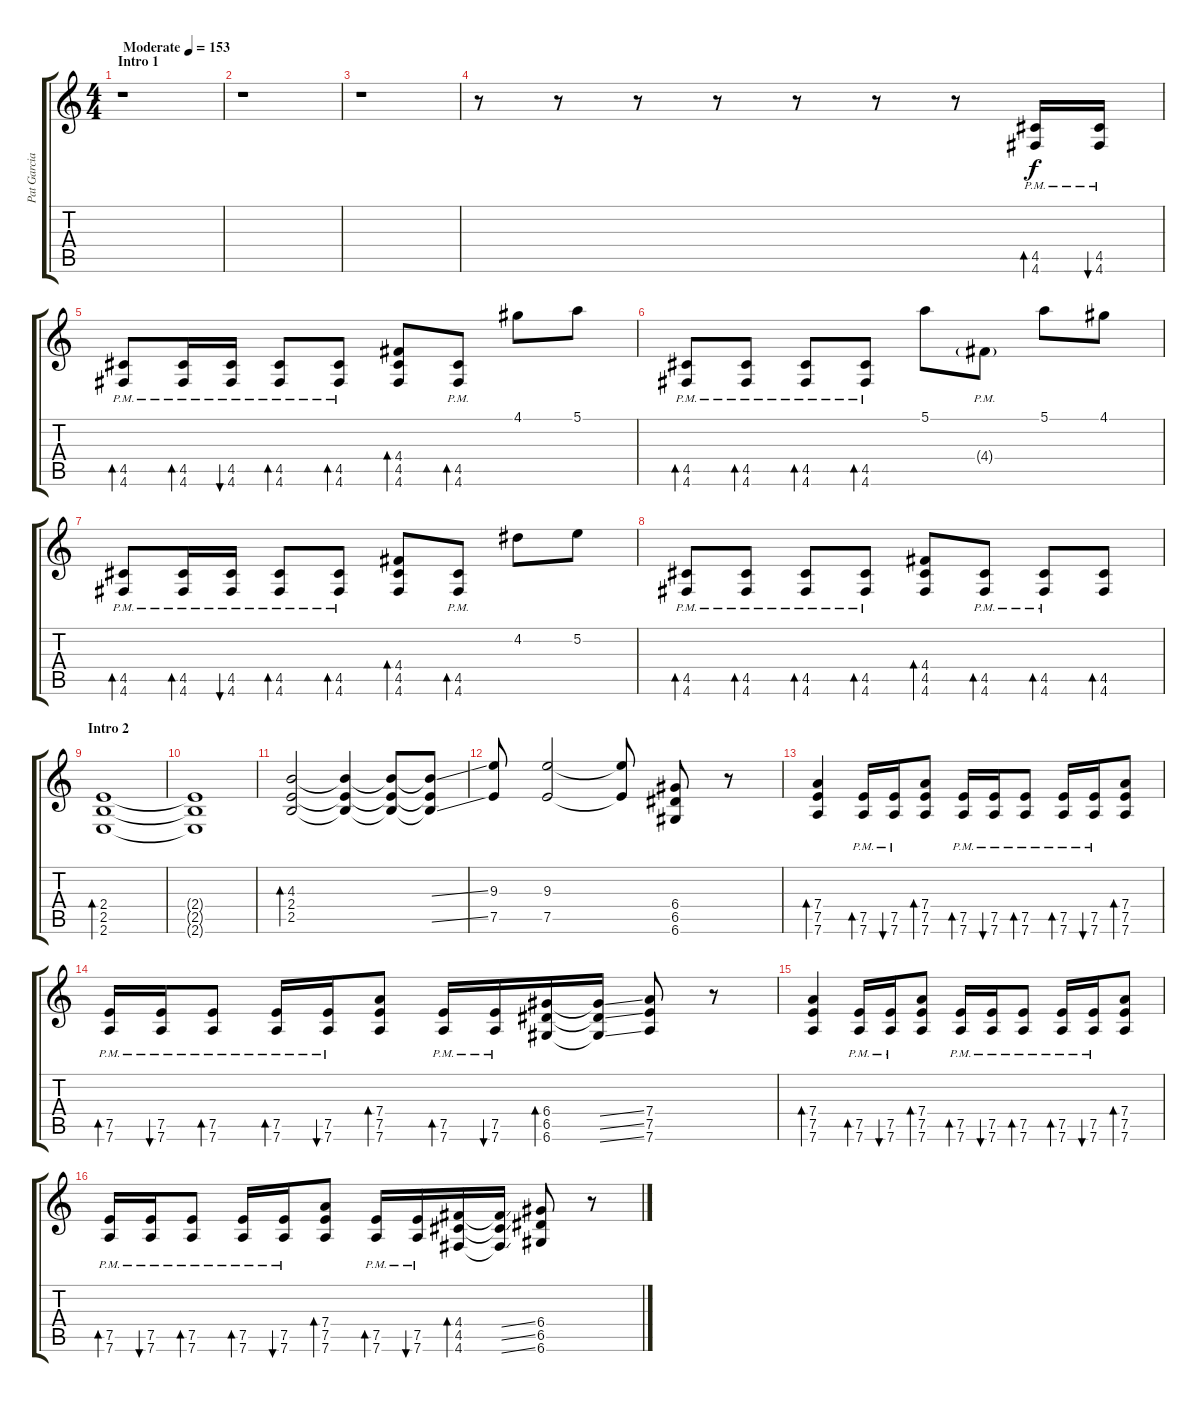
\track ("Pat Garcia" "Pat Garcia") {instrument overdrivenguitar}
\staff {score tabs}
\tuning (E4 B3 G3 D3 A2 D2) {hide}
\ts (4 4)
\section ("" "Intro 1")
\tempo (153 "Moderate")
\clef g2
\ks c
r.1{dy f instrument overdrivenguitar} |
r.1 |
r.1 |
r.8 r.8 r.8 r.8 r.8 r.8 r.8 (4.5{pm} 4.6).16{bd 120} (4.5{pm} 4.6).16{bu 120} |
(4.5{pm} 4.6).8{bd 120} (4.5{pm} 4.6).16{bd 120} (4.5{pm} 4.6).16{bu 120} (4.5{pm} 4.6).8{bd 120} (4.5{pm} 4.6).8{bd 120} (4.4 4.5 4.6).8{bd 120} (4.5{pm} 4.6).8{bd 120} 4.1.8 5.1.8 |
(4.5{pm} 4.6).8{bd 120} (4.5{pm} 4.6).8{bd 120} (4.5{pm} 4.6).8{bd 120} (4.5{pm} 4.6).8{bd 120} 5.1.8 4.4{g pm}.8 5.1.8 4.1.8 |
(4.5{pm} 4.6).8{bd 120} (4.5{pm} 4.6).16{bd 120} (4.5{pm} 4.6).16{bu 120} (4.5{pm} 4.6).8{bd 120} (4.5{pm} 4.6).8{bd 120} (4.4 4.5 4.6).8{bd 120} (4.5{pm} 4.6).8{bd 120} 4.2.8 5.2.8 |
(4.5{pm} 4.6).8{bd 120} (4.5{pm} 4.6).8{bd 120} (4.5{pm} 4.6).8{bd 120} (4.5{pm} 4.6).8{bd 120} (4.4 4.5 4.6).8{bd 120} (4.5{pm} 4.6).8{bd 120} (4.5{pm} 4.6).8{bd 120} (4.5 4.6).8{bd 120} |
\section ("" "Intro 2")
(2.4 2.5 2.6).1{bd 120} |
(2.4{t} 2.5{t} 2.6{t}).1 |
(4.3 2.4 2.5).2{bd 120} (4.3{t} 2.4{t} 2.5{t}).4 (4.3{t} 2.4{t} 2.5{t}).8 (4.3{ss t} 2.4{t} 2.5{ss t}).8 |
(9.3 7.5).8 (9.3 7.5).2 (9.3{t} 7.5{t}).8 (6.4 6.5 6.6).8 r.8 |
(7.4 7.5 7.6).4{bd 120} (7.5{pm} 7.6).16{bd 120} (7.5{pm} 7.6).16{bu 120} (7.4 7.5 7.6).8{bd 120} (7.5{pm} 7.6).16{bd 120} (7.5{pm} 7.6).16{bu 120} (7.5{pm} 7.6).8{bd 120} (7.5{pm} 7.6).16{bd 120} (7.5{pm} 7.6).16{bu 120} (7.4 7.5 7.6).8{bd 120} |
(7.5{pm} 7.6).16{bd 120} (7.5{pm} 7.6).16{bu 120} (7.5{pm} 7.6).8{bd 120} (7.5{pm} 7.6).16{bd 120} (7.5{pm} 7.6).16{bu 120} (7.4 7.5 7.6).8{bd 120} (7.5{pm} 7.6).16{bd 120} (7.5{pm} 7.6).16{bu 120} (6.4 6.5 6.6).16{bd 120} (6.4{ss t} 6.5{ss t} 6.6{ss t}).16 (7.4 7.5 7.6).8 r.8 |
(7.4 7.5 7.6).4{bd 120} (7.5{pm} 7.6).16{bd 120} (7.5{pm} 7.6).16{bu 120} (7.4 7.5 7.6).8{bd 120} (7.5{pm} 7.6).16{bd 120} (7.5{pm} 7.6).16{bu 120} (7.5{pm} 7.6).8{bd 120} (7.5{pm} 7.6).16{bd 120} (7.5{pm} 7.6).16{bu 120} (7.4 7.5 7.6).8{bd 120} |
(7.5{pm} 7.6).16{bd 120} (7.5{pm} 7.6).16{bu 120} (7.5{pm} 7.6).8{bd 120} (7.5{pm} 7.6).16{bd 120} (7.5{pm} 7.6).16{bu 120} (7.4 7.5 7.6).8{bd 120} (7.5{pm} 7.6).16{bd 120} (7.5{pm} 7.6).16{bu 120} (4.4 4.5 4.6).16{bd 120} (4.4{ss t} 4.5{ss t} 4.6{ss t}).16 (6.4 6.5 6.6).8 r.8
